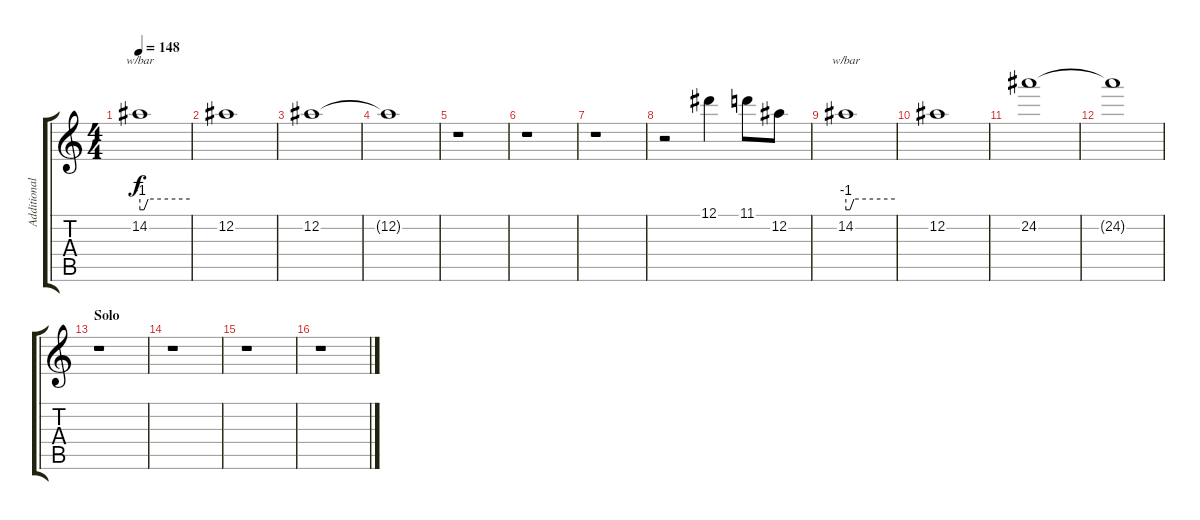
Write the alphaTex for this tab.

\track ("Additional Guitar" "Additional") {instrument distortionguitar}
\staff {score tabs}
\tuning (Eb4 Bb3 Gb3 Db3 Ab2 Eb2) {hide}
\ts (4 4)
\tempo 148
\clef g2
\ks c
14.2.1{tbe (custom default 0 -4 5 -4 10 0 60 0) dy f} |
12.2.1 |
12.2.1 |
12.2{t}.1 |
r.1 |
r.1 |
r.1 |
r.2 12.1.4 11.1.8 12.2.8 |
14.2.1{tbe (custom default 0 -4 5 -4 10 0 60 0)} |
12.2.1 |
24.2.1 |
24.2{t}.1 |
\section ("" "Solo")
r.1 |
r.1 |
r.1 |
r.1
